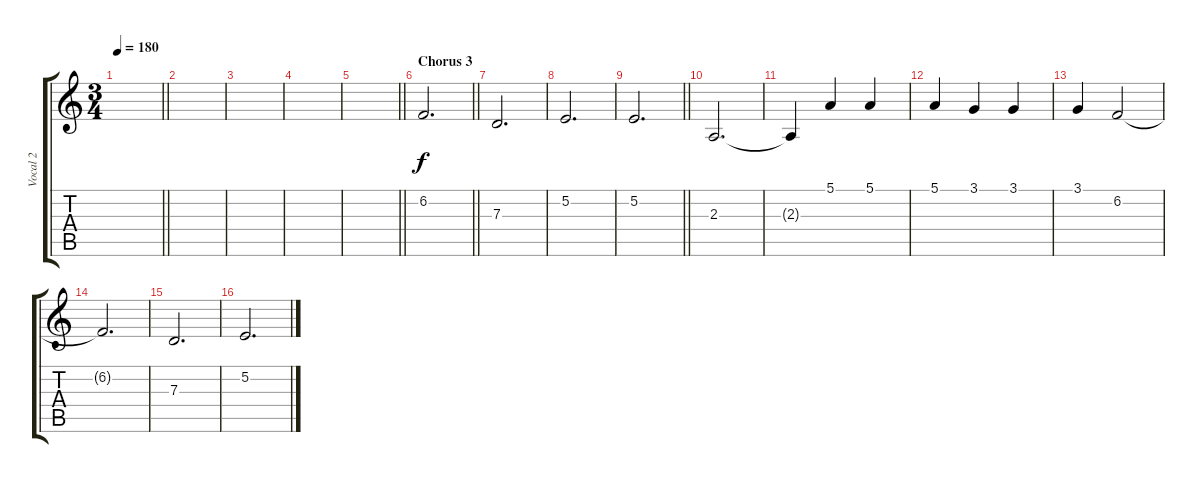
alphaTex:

\track ("Vocal 2" "Vocal 2") {instrument violin}
\staff {score tabs}
\tuning (E4 B3 G3 D3 A2 E2) {hide}
\ts (3 4)
\tempo 180
\clef g2
\barLineRight lightlight
\ks c
|
|
|
|
\barLineRight lightlight
|
\section ("" "Chorus 3")
\barLineRight lightlight
6.2.2{d} |
7.3.2{d} |
5.2.2{d} |
\barLineRight lightlight
5.2.2{d} |
2.3.2{d} |
2.3{t}.4 5.1.4 5.1.4 |
5.1.4 3.1.4 3.1.4 |
3.1.4 6.2.2 |
6.2{t}.2{d} |
7.3.2{d} |
5.2.2{d}
